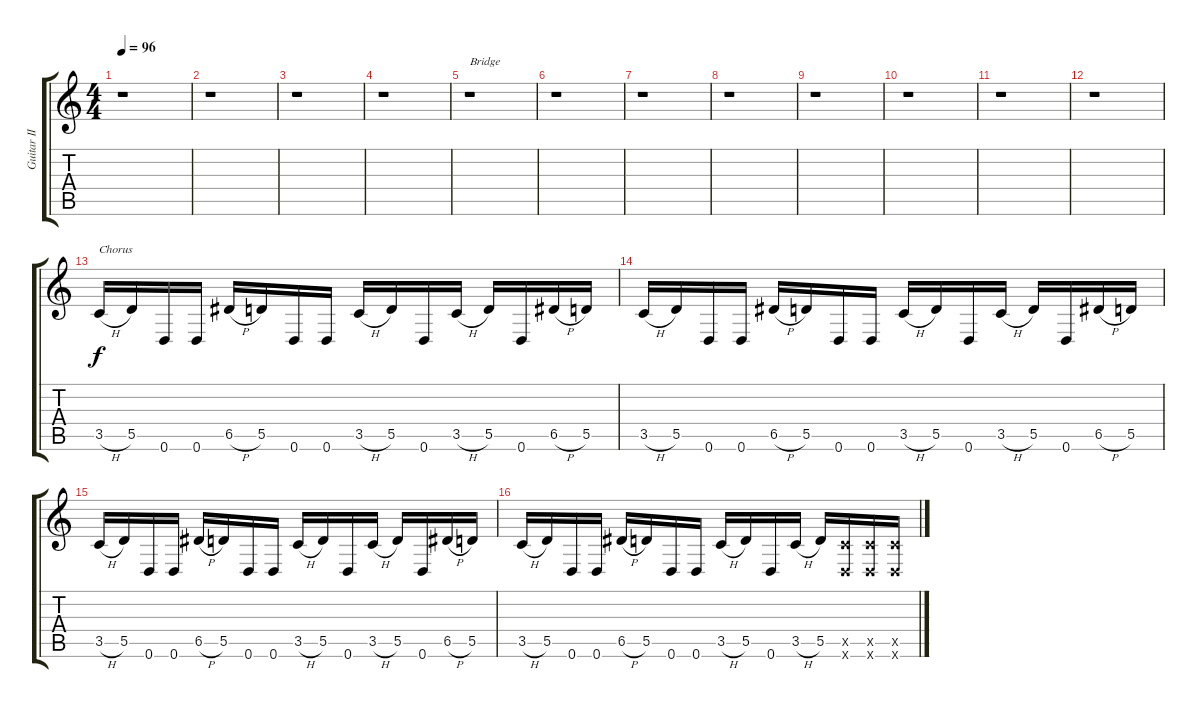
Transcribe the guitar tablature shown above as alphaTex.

\track ("Guitar II" "Guitar II") {instrument distortionguitar}
\staff {score tabs}
\tuning (E4 B3 G3 D3 A2 D2) {hide}
\ts (4 4)
\tempo 96
\clef g2
\ks c
r.1{dy f} |
r.1 |
r.1 |
r.1 |
r.1{txt "Bridge"} |
r.1 |
r.1 |
r.1 |
r.1 |
r.1 |
r.1 |
r.1 |
3.5{h}.16{txt "Chorus"} 5.5.16 0.6.16 0.6.16 6.5{h}.16 5.5.16 0.6.16 0.6.16 3.5{h}.16 5.5.16 0.6.16 3.5{h}.16 5.5.16 0.6.16 6.5{h}.16 5.5.16 |
3.5{h}.16 5.5.16 0.6.16 0.6.16 6.5{h}.16 5.5.16 0.6.16 0.6.16 3.5{h}.16 5.5.16 0.6.16 3.5{h}.16 5.5.16 0.6.16 6.5{h}.16 5.5.16 |
3.5{h}.16 5.5.16 0.6.16 0.6.16 6.5{h}.16 5.5.16 0.6.16 0.6.16 3.5{h}.16 5.5.16 0.6.16 3.5{h}.16 5.5.16 0.6.16 6.5{h}.16 5.5.16 |
3.5{h}.16 5.5.16 0.6.16 0.6.16 6.5{h}.16 5.5.16 0.6.16 0.6.16 3.5{h}.16 5.5.16 0.6.16 3.5{h}.16 5.5.16 (3.5{x} 0.6{x}).16 (3.5{x} 0.6{x}).16 (3.5{x} 0.6{x}).16
